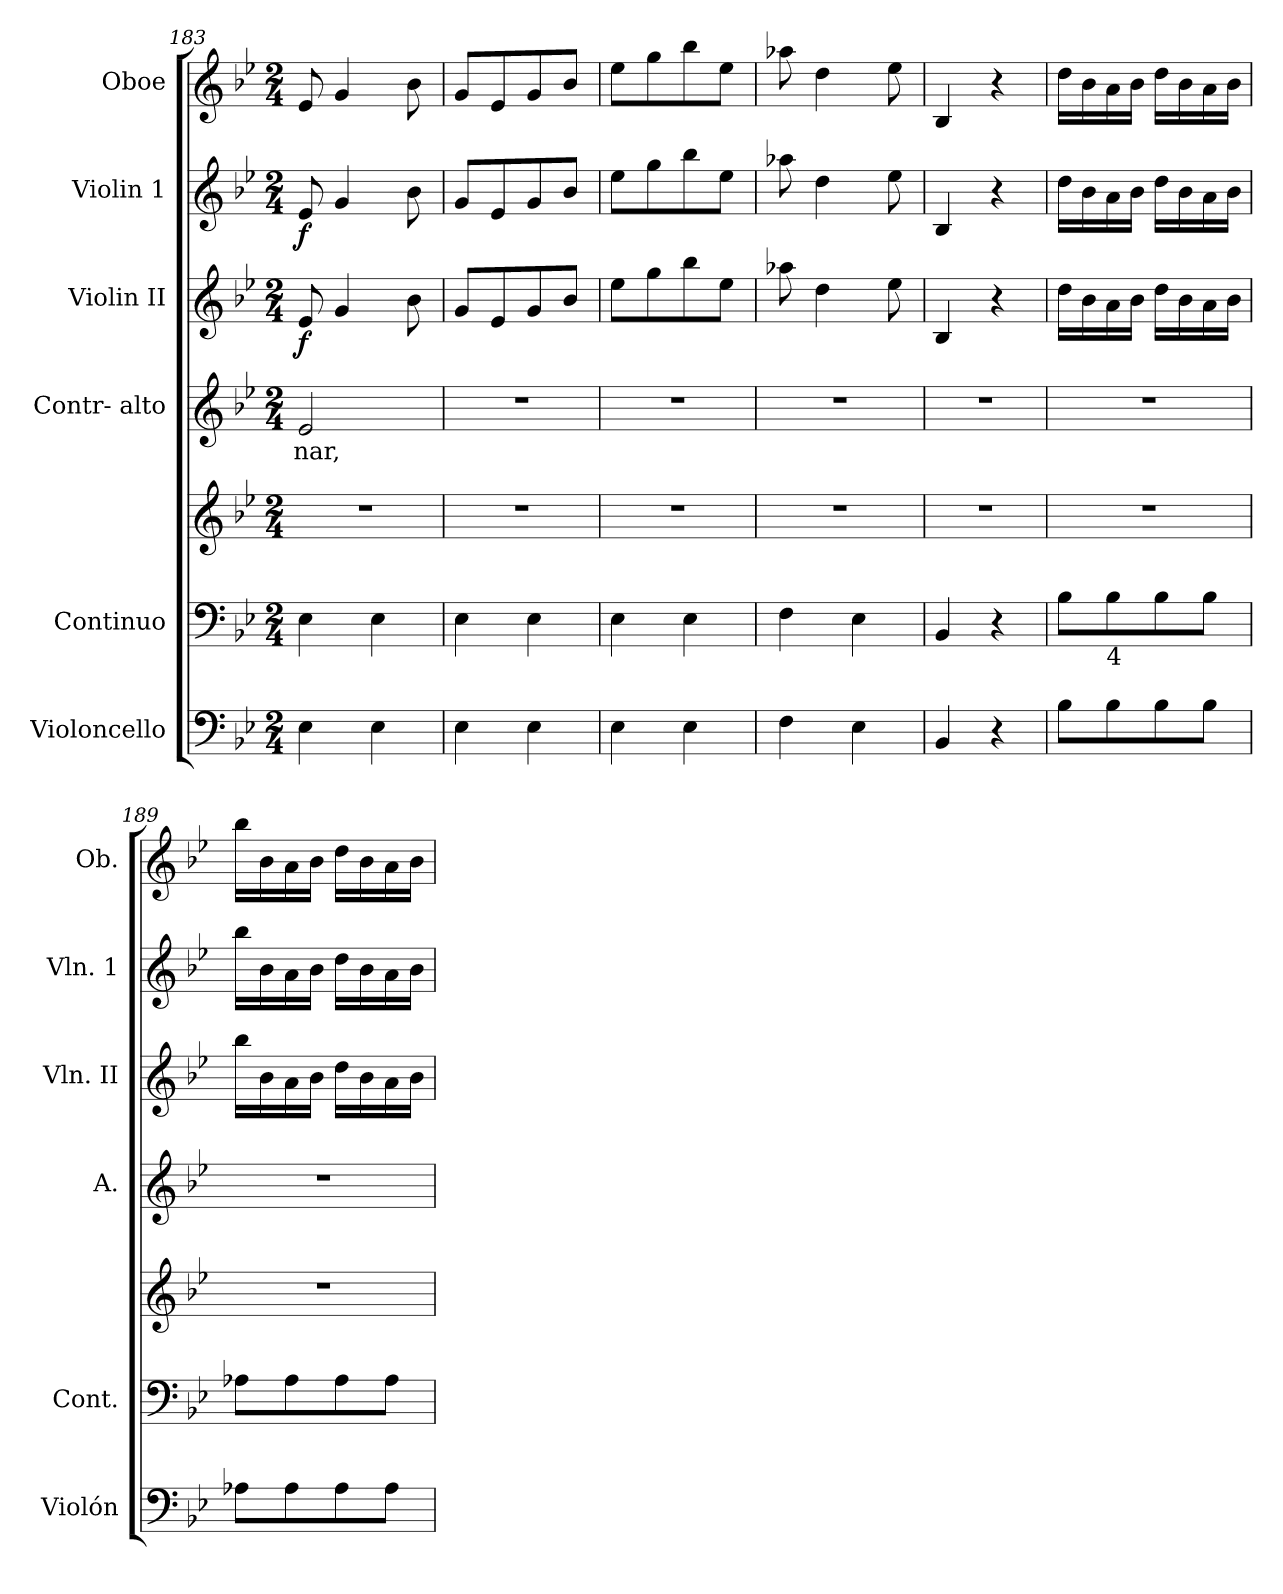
**kern	**kern	**kern	**kern	**text	**kern	**dynam	**kern	**dynam	**kern
*part6	*part5	*part5	*part4	*part4	*part3	*part3	*part2	*part2	*part1
*staff7	*staff6	*staff5	*staff4	*staff4	*staff3	*staff3	*staff2	*staff2	*staff1
*I"Violoncello	*I"Continuo	*	*I"Contr- alto	*	*I"Violin II	*	*I"Violin 1	*	*I"Oboe
*I'Violón	*I'Cont.	*	*I'A.	*	*I'Vln. II	*	*I'Vln. 1	*	*I'Ob.
*clefF4	*clefF4	*clefG2	*clefG2	*	*clefG2	*	*clefG2	*	*clefG2
*k[b-e-]	*k[b-e-]	*k[b-e-]	*k[b-e-]	*	*k[b-e-]	*	*k[b-e-]	*	*k[b-e-]
*B-:	*B-:	*B-:	*B-:	*	*B-:	*	*B-:	*	*B-:
*M2/4	*M2/4	*M2/4	*M2/4	*	*M2/4	*	*M2/4	*	*M2/4
=183	=183	=183	=183	=183	=183	=183	=183	=183	=183
!	!	!LO:N:vis=1	!	!	!	!	!	!	!
!	!	!	!	!LO:LY:b:color=#000000	!	!	!	!	!
4E-i\	4E-i\	2r	2e-i/	-nar,	8e-i/	f	8e-i/	f	8e-i/
.	.	.	.	.	4gi/	.	4gi/	.	4gi/
4E-i\	4E-i\	.	.	.	.	.	.	.	.
.	.	.	.	.	8b-i\	.	8b-i\	.	8b-i\
=184	=184	=184	=184	=184	=184	=184	=184	=184	=184
!	!	!LO:N:vis=1	!LO:N:vis=1	!	!	!	!	!	!
4E-i\	4E-i\	2r	2r	.	8gi/L	.	8gi/L	.	8gi/L
.	.	.	.	.	8e-i/	.	8e-i/	.	8e-i/
4E-i\	4E-i\	.	.	.	8gi/	.	8gi/	.	8gi/
.	.	.	.	.	8b-i/J	.	8b-i/J	.	8b-i/J
=185	=185	=185	=185	=185	=185	=185	=185	=185	=185
!	!	!LO:N:vis=1	!LO:N:vis=1	!	!	!	!	!	!
4E-i\	4E-i\	2r	2r	.	8ee-i\L	.	8ee-i\L	.	8ee-i\L
.	.	.	.	.	8ggi\	.	8ggi\	.	8ggi\
4E-i\	4E-i\	.	.	.	8bb-i\	.	8bb-i\	.	8bb-i\
.	.	.	.	.	8ee-i\J	.	8ee-i\J	.	8ee-i\J
=186	=186	=186	=186	=186	=186	=186	=186	=186	=186
!	!	!LO:N:vis=1	!LO:N:vis=1	!	!	!	!	!	!
4Fi\	4Fi\	2r	2r	.	8aa-Xi\	.	8aa-Xi\	.	8aa-Xi\
.	.	.	.	.	4ddi\	.	4ddi\	.	4ddi\
4E-i\	4E-i\	.	.	.	.	.	.	.	.
.	.	.	.	.	8ee-i\	.	8ee-i\	.	8ee-i\
!!LO:PB:g=z
=187	=187	=187	=187	=187	=187	=187	=187	=187	=187
!	!	!LO:N:vis=1	!LO:N:vis=1	!	!	!	!	!	!
4BB-i/	4BB-i/	2r	2r	.	4B-i/	.	4B-i/	.	4B-i/
4r	4r	.	.	.	4r	.	4r	.	4r
=188	=188	=188	=188	=188	=188	=188	=188	=188	=188
!	!	!LO:N:vis=1	!LO:N:vis=1	!	!	!	!	!	!
8B-i\L	8B-i\L	2r	2r	.	16ddi\LL	.	16ddi\LL	.	16ddi\LL
.	.	.	.	.	16b-i\	.	16b-i\	.	16b-i\
!	!LO:TX:b:t=4	!	!	!	!	!	!	!	!
8B-i\	8B-i\	.	.	.	16ai\	.	16ai\	.	16ai\
.	.	.	.	.	16b-i\JJ	.	16b-i\JJ	.	16b-i\JJ
8B-i\	8B-i\	.	.	.	16ddi\LL	.	16ddi\LL	.	16ddi\LL
.	.	.	.	.	16b-i\	.	16b-i\	.	16b-i\
8B-i\J	8B-i\J	.	.	.	16ai\	.	16ai\	.	16ai\
.	.	.	.	.	16b-i\JJ	.	16b-i\JJ	.	16b-i\JJ
=189	=189	=189	=189	=189	=189	=189	=189	=189	=189
!	!	!LO:N:vis=1	!LO:N:vis=1	!	!	!	!	!	!
8A-Xi\L	8A-Xi\L	2r	2r	.	16bb-i\LL	.	16bb-i\LL	.	16bb-i\LL
.	.	.	.	.	16b-i\	.	16b-i\	.	16b-i\
8A-i\	8A-i\	.	.	.	16ai\	.	16ai\	.	16ai\
.	.	.	.	.	16b-i\JJ	.	16b-i\JJ	.	16b-i\JJ
8A-i\	8A-i\	.	.	.	16ddi\LL	.	16ddi\LL	.	16ddi\LL
.	.	.	.	.	16b-i\	.	16b-i\	.	16b-i\
8A-i\J	8A-i\J	.	.	.	16ai\	.	16ai\	.	16ai\
.	.	.	.	.	16b-i\JJ	.	16b-i\JJ	.	16b-i\JJ
=	=	=	=	=	=	=	=	=	=
*-	*-	*-	*-	*-	*-	*-	*-	*-	*-
